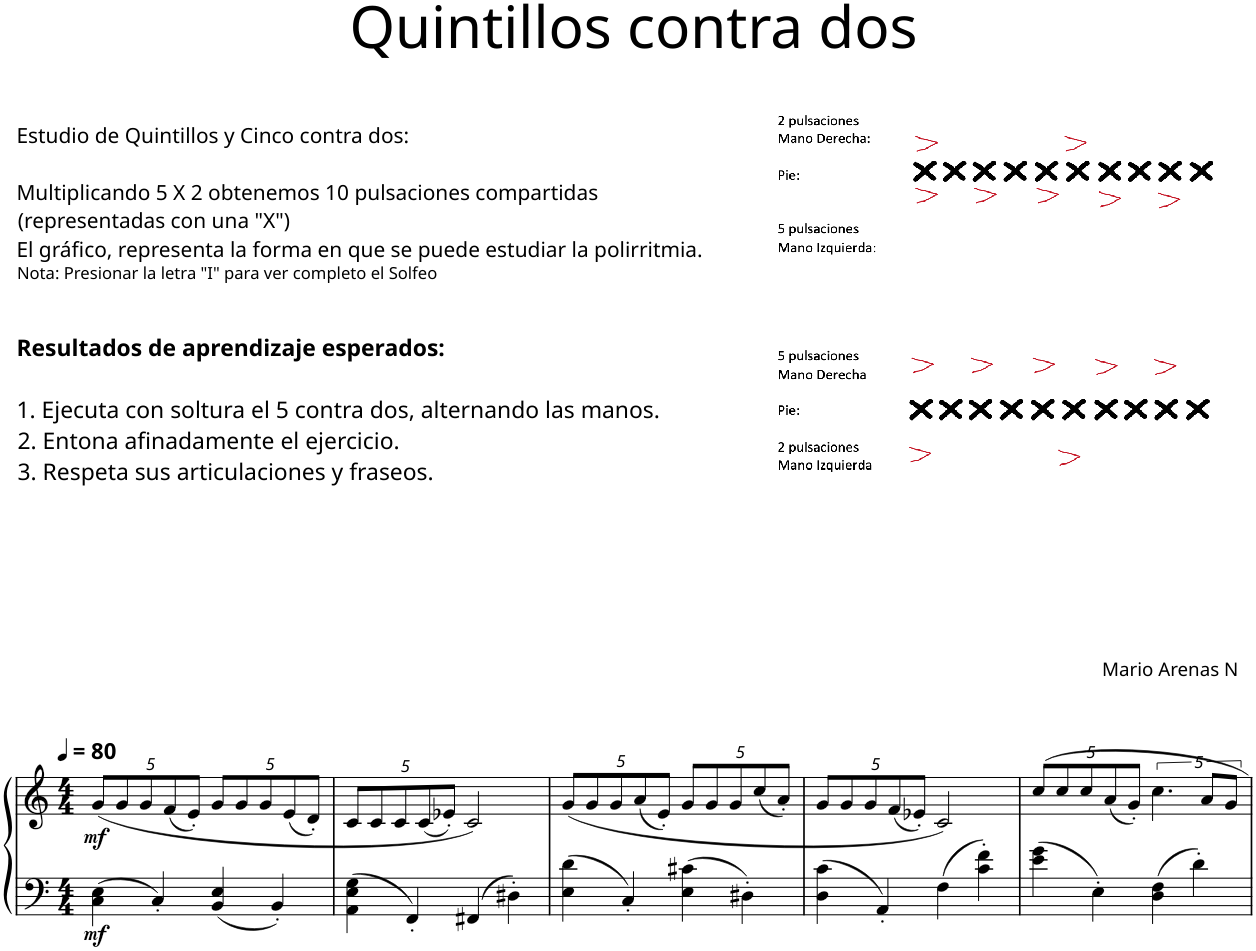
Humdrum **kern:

**kern	**dynam	**kern	**dynam	**kern	**dynam
*part3	*part3	*part2	*part2	*part1	*part1
*staff3	*staff3	*staff2	*staff2	*staff1	*staff1
*I"Piano	*	*I"Piano	*	*I"Piano	*
*I'Pno.	*	*I'Pno	*	*I'Pno	*
*stria5	*	*	*	*	*
*clefG2	*	*clefF4	*	*clefG2	*
*k[]	*	*k[]	*	*k[]	*
*M4/4	*	*M4/4	*	*M4/4	*
*MM80	*	*MM80	*	*MM80	*
*Xbrackettup	*	*	*	*Xbrackettup	*
=1	=1	=1	=1	=1	=1
!	!LO:DY:b	!	!LO:DY:b	!	!LO:DY:b
(10gg\L	mf	(4C\ 4E\	mf	(10g/L	mf
10gg\	.	.	.	10g/	.
10gg\J	.	.	.	10g/	.
.	.	4C'/)	.	.	.
(10ff\L	.	.	.	(10f/	.
10ee'\J)	.	.	.	10e'/J)	.
10gg\L	.	(4BB/ 4E/	.	10g/L	.
10gg\	.	.	.	10g/	.
10gg\J	.	.	.	10g/	.
.	.	4BB'/)	.	.	.
(10ee\L	.	.	.	(10e/	.
10dd'\J)	.	.	.	10d'/J)	.
=2	=2	=2	=2	=2	=2
10cc\L	.	(4AA\ 4E\ 4G\	.	10c/L	.
10cc\	.	.	.	10c/	.
10cc\J	.	.	.	10c/	.
.	.	4FF'/)	.	.	.
(10cc\L	.	.	.	(10c/	.
10ee-X'\J)	.	.	.	10e-X'/J)	.
2cc)	.	(4FF#X/	.	2c/)	.
.	.	4D#X'\)	.	.	.
=3	=3	=3	=3	=3	=3
(10gg\L	.	(4E\ 4d\	.	(10g/L	.
10gg\	.	.	.	10g/	.
10gg\J	.	.	.	10g/	.
.	.	4C'/)	.	.	.
(10aa\L	.	.	.	(10a/	.
10ee'\J)	.	.	.	10e'/J)	.
10gg\L	.	(4E\ 4c#X\	.	10g/L	.
10gg\	.	.	.	10g/	.
10gg\J	.	.	.	10g/	.
.	.	4D#X'\)	.	.	.
(10ccc\L	.	.	.	(10cc/	.
10aa'\J)	.	.	.	10a'/J)	.
=4	=4	=4	=4	=4	=4
10gg\L	.	(4D\ 4c\	.	10g/L	.
10gg\	.	.	.	10g/	.
10gg\J	.	.	.	10g/	.
.	.	4AA'/)	.	.	.
(10ff\L	.	.	.	(10f/	.
10ee-X'\J)	.	.	.	10e-X'/J)	.
2cc)	.	(4F\	.	2c/)	.
.	.	4c\' 4f\')	.	.	.
=5	=5	=5	=5	=5	=5
10ccc\L	.	(4e\ 4g\	.	10cc/L	.
10ccc\	.	.	.	10cc/	.
10ccc\J	.	.	.	10cc/	.
.	.	4E'\)	.	.	.
(10aa\L	.	.	.	(10a/	.
10gg'\J)	.	.	.	10g'/J)	.
*	*	*	*	*brackettup	*
5.ccc	.	(4D\ 4F\	.	5.cc\	.
.	.	4d'\)	.	.	.
10aa\L	.	.	.	10a/L	.
10gg\J	.	.	.	10g/J	.
=	=	=	=	=	=
*-	*-	*-	*-	*-	*-
